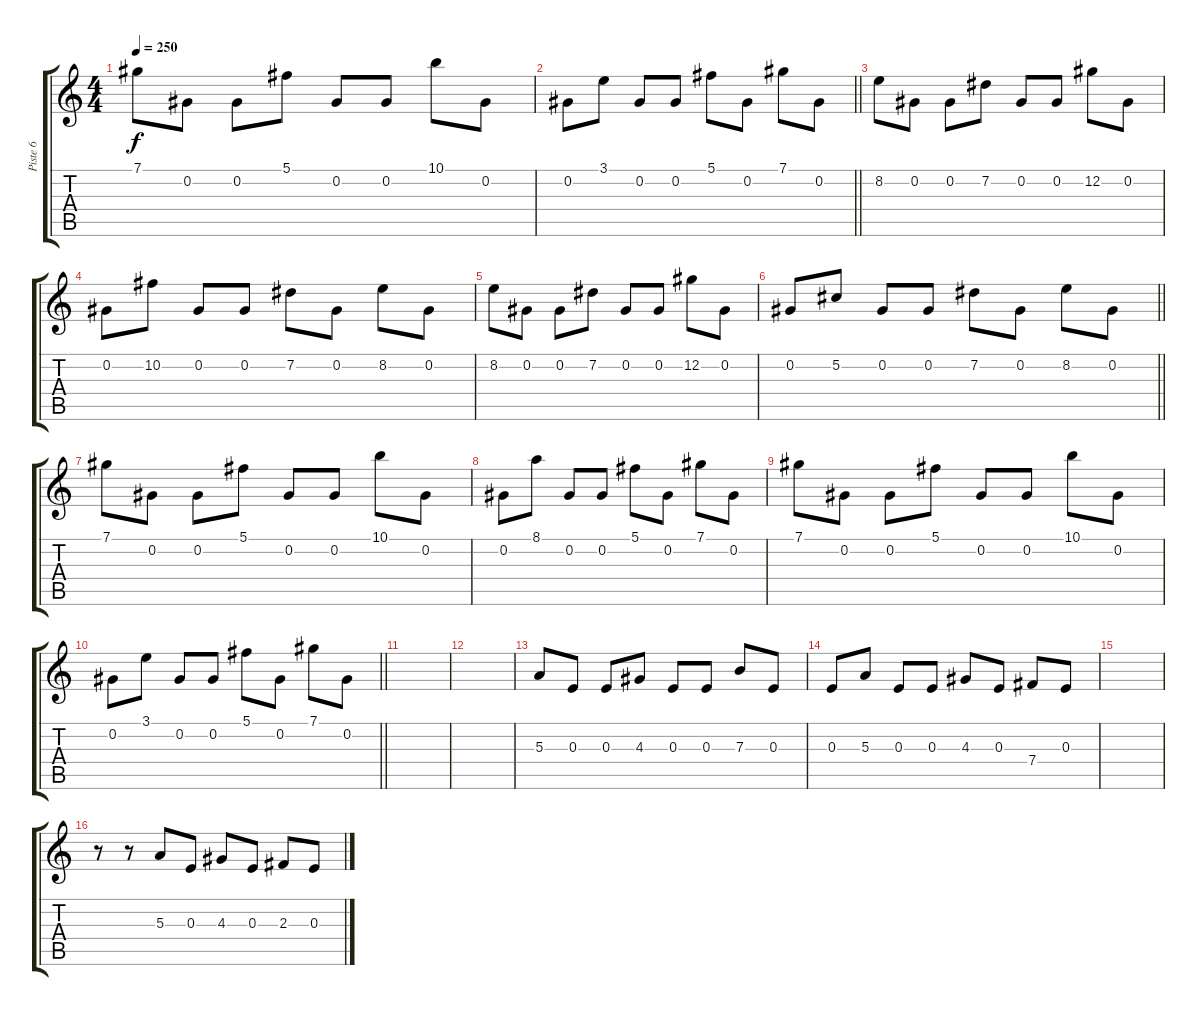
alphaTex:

\track ("Piste 6" "Piste 6") {instrument distortionguitar}
\staff {score tabs}
\tuning (Db4 Ab3 E3 B2 Gb2 Db2) {hide}
\ts (4 4)
\tempo 250
\clef g2
\ks c
7.1.8{dy f} 0.2.8 0.2.8 5.1.8 0.2.8 0.2.8 10.1.8 0.2.8 |
\barLineRight lightlight
0.2.8 3.1.8 0.2.8 0.2.8 5.1.8 0.2.8 7.1.8 0.2.8 |
8.2.8 0.2.8 0.2.8 7.2.8 0.2.8 0.2.8 12.2.8 0.2.8 |
0.2.8 10.2.8 0.2.8 0.2.8 7.2.8 0.2.8 8.2.8 0.2.8 |
8.2.8 0.2.8 0.2.8 7.2.8 0.2.8 0.2.8 12.2.8 0.2.8 |
\barLineRight lightlight
0.2.8 5.2.8 0.2.8 0.2.8 7.2.8 0.2.8 8.2.8 0.2.8 |
7.1.8 0.2.8 0.2.8 5.1.8 0.2.8 0.2.8 10.1.8 0.2.8 |
0.2.8 8.1.8 0.2.8 0.2.8 5.1.8 0.2.8 7.1.8 0.2.8 |
7.1.8 0.2.8 0.2.8 5.1.8 0.2.8 0.2.8 10.1.8 0.2.8 |
\barLineRight lightlight
0.2.8 3.1.8 0.2.8 0.2.8 5.1.8 0.2.8 7.1.8 0.2.8 |
|
|
5.3.8 0.3.8 0.3.8 4.3.8 0.3.8 0.3.8 7.3.8 0.3.8 |
0.3.8 5.3.8 0.3.8 0.3.8 4.3.8 0.3.8 7.4.8 0.3.8 |
|
r.8 r.8 5.3.8 0.3.8 4.3.8 0.3.8 2.3.8 0.3.8
